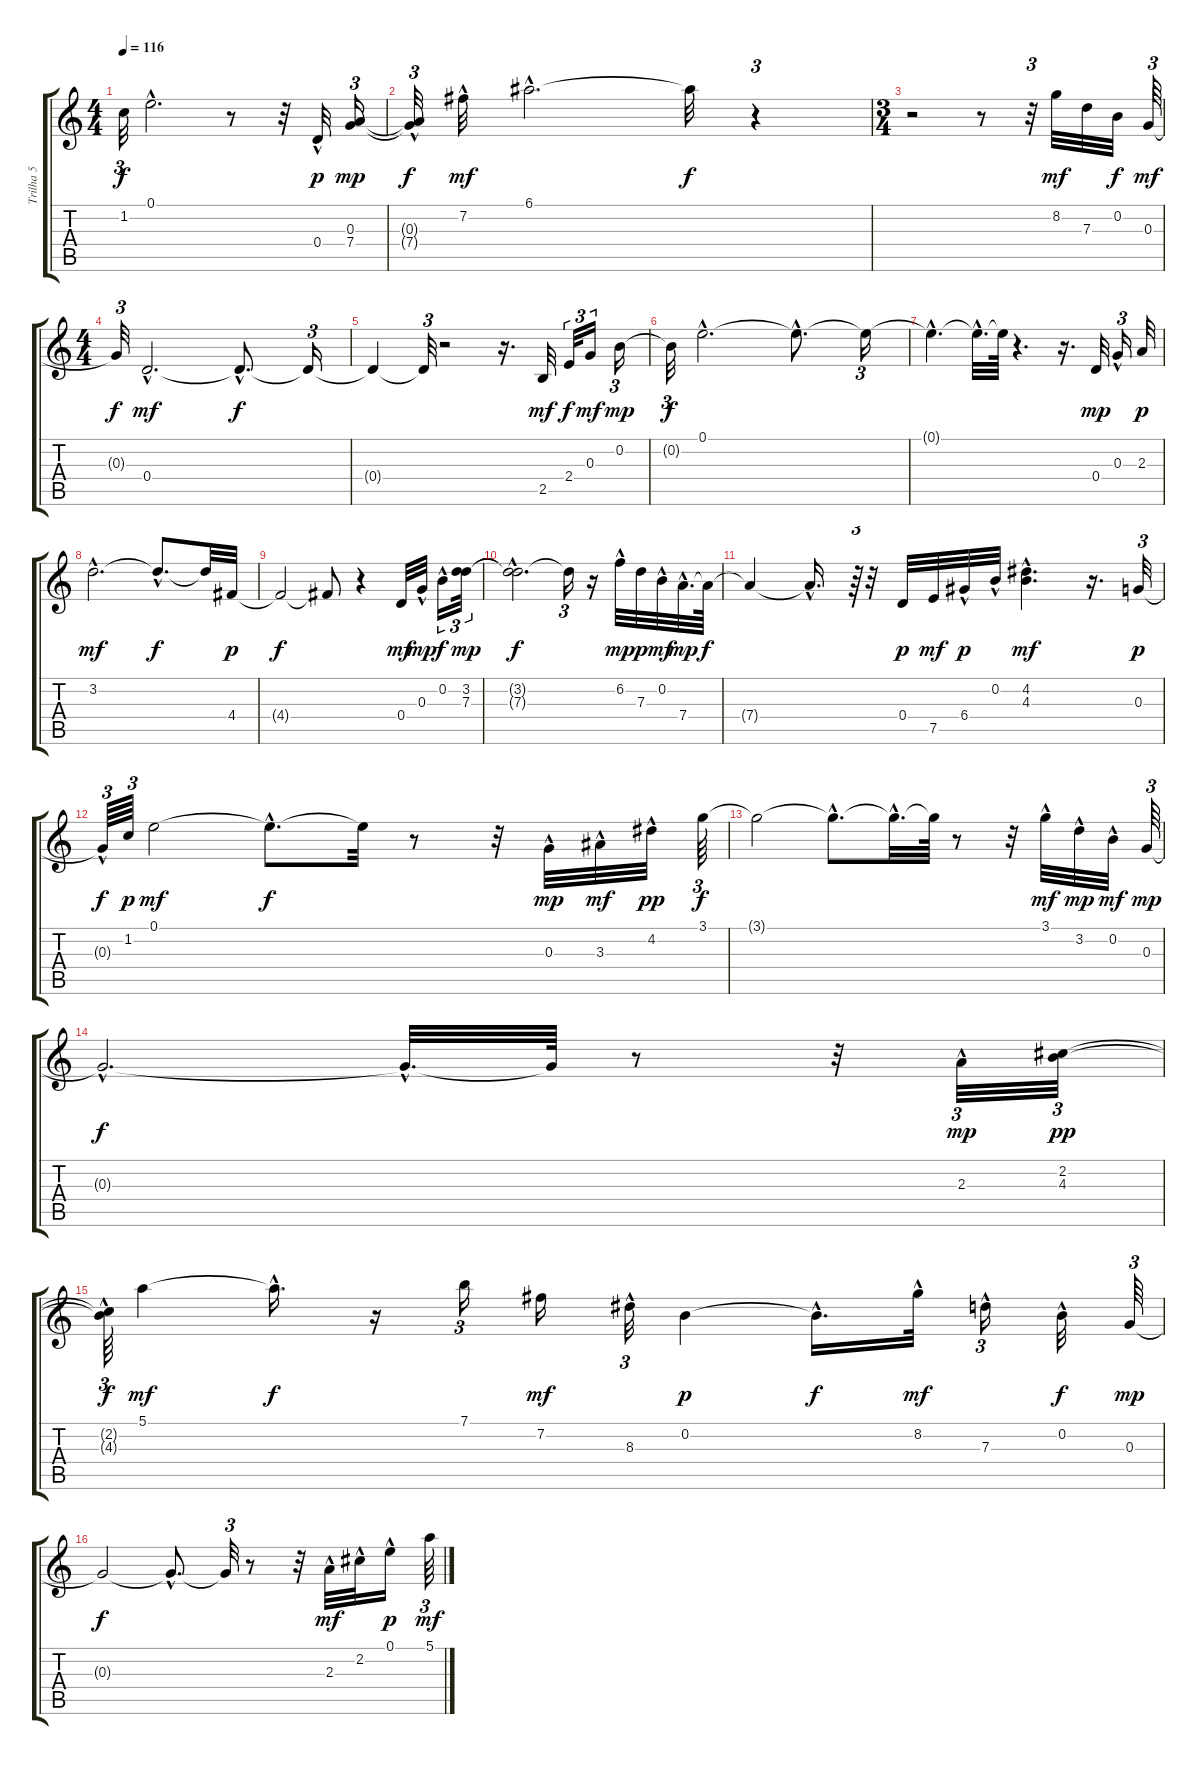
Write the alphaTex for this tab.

\track ("Trilha 5" "Trilha 5") {instrument acousticguitarsteel}
\staff {score tabs}
\tuning (E4 B3 G3 D3 A2 E2) {hide}
\ts (4 4)
\tempo 116
\clef g2
\ks c
1.2{t}.32{tu (3 2) dy f} 0.1{hac}.2{d} r.8 r.32 0.4{hac}.32{dy p} (0.3 7.4).16{tu (3 2) dy mp} |
(0.3{hac t} 7.4{hac t}).32{tu (3 2) dy f} 7.2{hac}.32{dy mf} 6.1{hac}.2{d} 6.1{t}.32{dy f} r.4{tu (3 2)} |
\ts (3 4)
r.2 r.8 r.32{tu (3 2)} 8.2.32{dy mf} 7.3.32 0.2.32{dy f} 0.3.64{tu (3 2) dy mf} |
\ts (4 4)
0.3{t}.32{tu (3 2) dy f} 0.4{hac}.2{d dy mf} 0.4{hac t}.8{d dy f} 0.4{t}.16{tu (3 2)} |
0.4{t}.4 0.4{t}.32{tu (3 2)} r.2 r.16{d} 2.5.32{dy mf} 2.4.32{tu (3 2) dy f} 0.3.16{tu (3 2) dy mf} 0.2.16{tu (3 2) dy mp} |
0.2{t}.32{tu (3 2) dy f} 0.1{hac}.2{d} 0.1{hac t}.8{d} 0.1{t}.16{tu (3 2)} |
0.1{hac t}.4{d} 0.1{hac t}.32{d} 0.1{t}.64 r.4{d} r.16{d} 0.4.32{dy mp} 0.3{hac}.16{tu (3 2)} 2.3.32{dy p} |
3.2{hac}.2{d dy mf} 3.2{hac t}.8{d dy f} 3.2{t}.32 4.4.32{dy p} |
4.4{t}.2{dy f} 4.4{t}.8 r.4 0.4.32{dy mf} 0.3{hac}.32{dy mp} 0.2{hac}.16{tu (3 2) dy f} (3.2 7.3).32{tu (3 2) dy mp} |
(3.2{hac t} 7.3{t}).2{d dy f} 3.2{t}.16{tu (3 2)} r.16 6.2{hac}.32{dy mp} 7.3.32{dy p} 0.2{hac}.32{dy mf} 7.4{hac}.32{d dy mp} 7.4{t}.64{dy f} |
7.4{t}.4 7.4{hac t}.16{d} r.64{tu (3 2)} r.32 0.4.32{dy p} 7.5.32{dy mf} 6.4{hac}.32{dy p} 0.2{hac}.32 (4.2 4.3{hac}).4{d dy mf} r.16{d} 0.3.32{tu (3 2) dy p} |
0.3{hac t}.64{tu (3 2) dy f} 1.2.64{tu (3 2) dy p} 0.1.2{dy mf} 0.1{hac t}.8{d dy f} 0.1{t}.32 r.8 r.32 0.3{hac}.32{dy mp} 3.3{hac}.32{dy mf} 4.2{hac}.32{dy pp} 3.1.64{tu (3 2) dy f} |
3.1{t}.2 3.1{hac t}.8{d} 3.1{hac t}.32{d} 3.1{t}.64 r.8 r.32 3.1{hac}.32{dy mf} 3.2{hac}.32{dy mp} 0.2{hac}.32{dy mf} 0.3.64{tu (3 2) dy mp} |
0.3{hac t}.2{d dy f} 0.3{hac t}.32{d} 0.3{t}.64 r.8 r.32 2.3{hac}.32{tu (3 2) dy mp} (2.2 4.3).32{tu (3 2) dy pp} |
(2.2{hac t} 4.3{t}).64{tu (3 2) dy f} 5.1.4{dy mf} 5.1{hac t}.16{d dy f} r.16 7.1.16{tu (3 2)} 7.2.16{dy mf} 8.3{hac}.32{tu (3 2)} 0.2.4{dy p} 0.2{hac t}.16{d dy f} 8.2{hac}.32{dy mf} 7.3{hac}.16{tu (3 2)} 0.2{hac}.32{dy f} 0.3.64{tu (3 2) dy mp} |
0.3{t}.2{dy f} 0.3{hac t}.8{d} 0.3{t}.32{tu (3 2)} r.8 r.32 2.3{hac}.32{dy mf} 2.2{hac}.32 0.1{hac}.16{dy p} 5.1.64{tu (3 2) dy mf}
